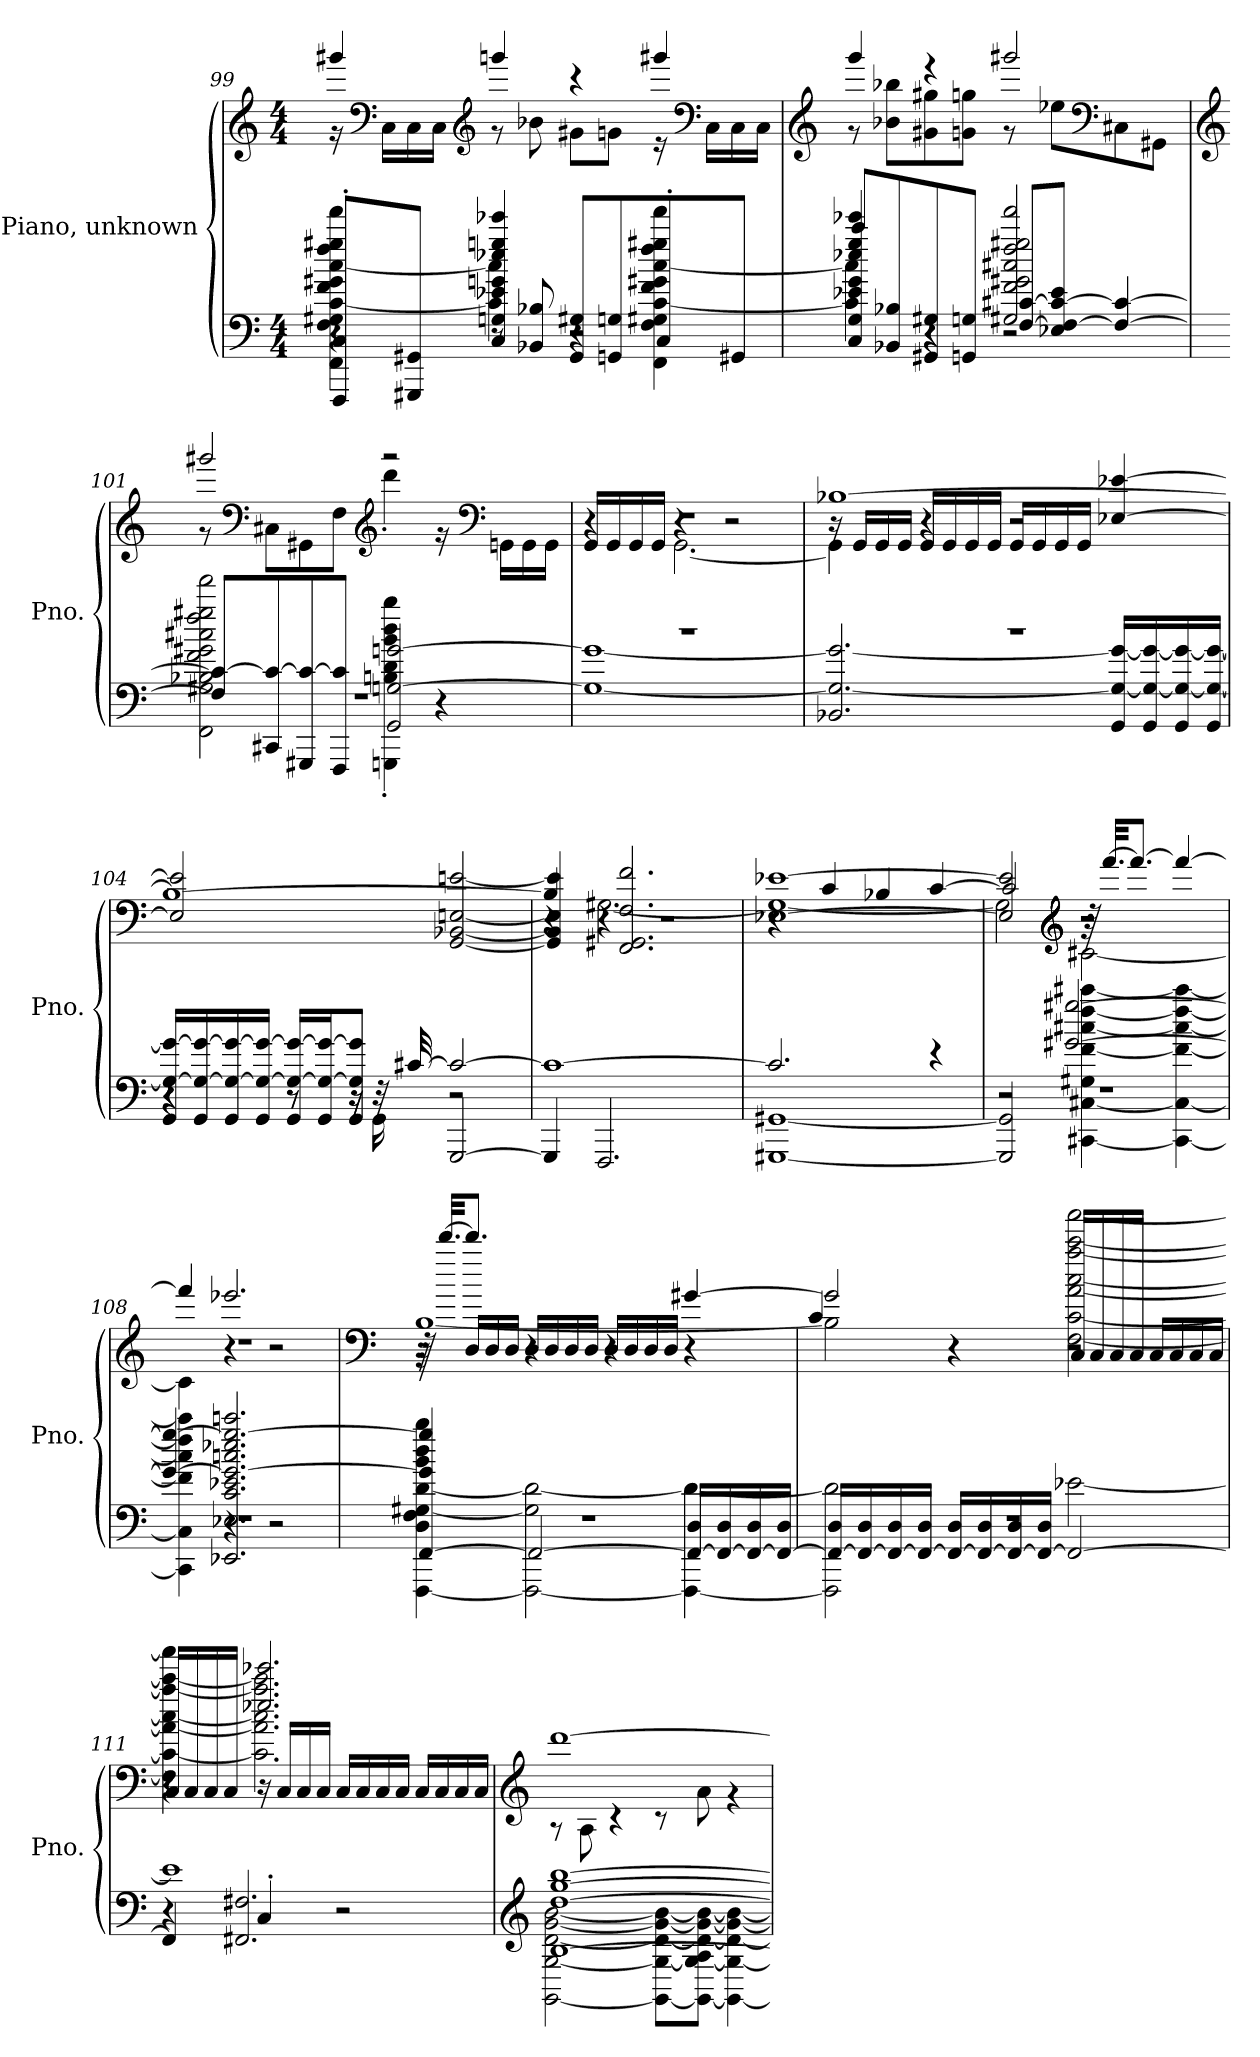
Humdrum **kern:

**kern	**kern
*part1	*part1
*staff2	*staff1
*I"Piano, unknown	*
*I'Pno.	*
!!LO:LB:g=z
*clefF4	*clefG2
*k[]	*k[]
*M4/4	*M4/4
=99	=99
*^	*^
*	*^	*	*
4r	4FF\ 4F\ 4G#X\ [4c\ 4f\ 4g#X\ [4cc\ 4ff\ 4gg#X\ 4fff\	8FFF/' 8C/'L	4ggg#X/	16r
*	*	*	*clefF4	*
.	.	.	.	16C\LL
.	.	8GGG#X/ 8GG#X/J	.	16C\
.	.	.	.	16C\JJ
*	*	*	*clefG2	*
4C/ 4Gn/ 4e-X/ 4gn/ 4ee-X/ 4ggn/ 4eee-X/	4c\] 4cc\]	8r	4gggn/	8r
.	.	8BB-X/ 8B-X/	.	8b-X\
2r	4r	8GG#/ 8G#X/L	4r	8g#X\L
.	.	8GGn/ 8Gn/	.	8gn\J
.	4FF\ 4F\ 4G#X\ [4c\ 4f\ 4g#X\ [4cc\ 4ff\ 4gg#X\ 4fff\	8C'/	4ggg#X/	16r
*	*	*	*clefF4	*
.	.	.	.	16C\LL
.	.	8GG#X/J	.	16C\
.	.	.	.	16C\JJ
=100	=100	=100	=100	=100
*	*	*	*clefG2	*
4C/ 4G/ 4e-X/ 4g/ 4ee-X/ 4gg/ 4eee-X/	4c\] 4cc\]	8ccc/L	4ggg/	8r
.	.	8BB-X/ 8B-X/	.	8b-X\ 8bb-X\L
4r	4r	8GG#X/ 8G#X/	4r	8g#X\ 8gg#X\
.	.	8GGn/ 8Gn/J	.	8gn\ 8ggn\J
2G#X/ 2f/ 2g#X/ 2cc#X/ 2ff/ 2gg#X/ 2fff/	2r	[8F/ [8c#X/L	2ggg#X/	8r
.	.	8E-X/ 8F/_ 8c#/_ 8e-/J	.	8ee-X\L
*	*	*	*clefF4	*
.	.	4F/_ 4c#/_	.	8C#X\
.	.	.	.	8GG#X\J
!!LO:LB:g=z	!!
=101	=101	=101	=101	=101
*	*	*	*clefG2	*
1r	2FF\ 2G#X\ 2B-X\ 2f\ 2g#X\ 2cc#X\ 2ff\ 2gg#X\ 2fff\	8F/] 8c#/_L	2ggg#X/	8r
*	*	*	*clefF4	*
.	.	8CC#X/ 8c#/_	.	8C#X\L
.	.	8GGG#X/ 8c#/_	.	8GG#X\
.	.	8FFF/ 8c#/]J	.	8F\J
*	*	*	*clefG2	*
.	4GGGn\' 4Bn\' 4d\' 4b\' 4dd\' 4bb\'	2GG/ [2Gn/ [2gn/	2r	4ddd'\
.	4r	.	.	16r
*	*	*	*clefF4	*
.	.	.	.	16GGn\LL
.	.	.	.	16GG\
.	.	.	.	16GG\JJ
*	*v	*v	*	*
=102	=102	=102	=102
*	*	*	*^
1r	1G_ 1g_	1r	4r	16GG/LL
.	.	.	.	16GG/
.	.	.	.	16GG/
.	.	.	.	16GG/JJ
.	.	.	[2.GG\	4r
.	.	.	.	2r
!!LO:LB:g=z	!!	!!
=103	=103	=103	=103	=103
1r	2.BB-X/ 2.G/_ 2.g/_	[1B-X	4GG\]	16r
.	.	.	.	16GG/LL
.	.	.	.	16GG/
.	.	.	.	16GG/JJ
.	.	.	4r	16GG/LL
.	.	.	.	16GG/
.	.	.	.	16GG/
.	.	.	.	16GG/JJ
.	.	.	2r	16GG/LL
.	.	.	.	16GG/
.	.	.	.	16GG/
.	.	.	.	16GG/JJ
.	16GG/ 16G/_ 16g/_LL	.	.	[4E-X/ [4e-X/
.	16GG/ 16G/_ 16g/_	.	.	.
.	16GG/ 16G/_ 16g/_	.	.	.
.	16GG/ 16G/_ 16g/_JJ	.	.	.
*	*	*	*v	*v
=104	=104	=104	=104
*	*^	*	*
4r	4r	16GG/ 16G/_ 16g/_LL	1B-_	2E-/] 2e-/]
.	.	16GG/ 16G/_ 16g/_	.	.
.	.	16GG/ 16G/_ 16g/_	.	.
.	.	16GG/ 16G/_ 16g/_JJ	.	.
8r	8r	16GG/ 16G/_ 16g/_LL	.	.
.	.	16GG/ 16G/_ 16g/_J	.	.
16r	16r	8GG/ 8G/] 8g/]J	.	.
32r	16GG\	.	.	.
[32c#X/	.	.	.	.
2c#/_	2r	[2GGG/	.	[2GG/ [2BB-X/ [2En/ [2en/
*	*v	*v	*	*
=105	=105	=105	=105
*	*	*	*^
1c#_	4GGG/]	4B-/]	4r	4GG/] 4BB-/] 4E/] 4e/]
.	2.FFF/	4r	[2.G#X\	2.FF/ 2.GG#X/ 2.F/ 2.f/
.	.	2r	.	.
!!LO:PB:g=z	!!	!!
=106	=106	=106	=106	=106
2.c#/]	[1GGG#X [1GG#X	[1E-X [1e-X	1G#_	4r
.	.	.	.	4c/
.	.	.	.	4B-X/
4r	.	.	.	[4c/
=107	=107	=107	=107	=107
*	*^	*	*	*
1r	2r	2GGG#/] 2GG#/]	2E-/] 2e-/]	2G#\]	2c/]
*	*	*	*clefG2	*	*
.	[4CC#X\ [4C#X\ 4G#X\ [4f\ [4cc#X\ [4ff\ [4ccc#X\	[2g#X/ [2gg#X/	2r	[2c#X\	64r
.	.	.	.	.	[32.fff/KKL
.	.	.	.	.	8.fff/J_
.	4CC#\_ 4C#\_ 4f\_ 4cc#\_ 4ff\_ 4ccc#\_	.	.	.	4fff/_
=108	=108	=108	=108	=108	=108
1r	4CC#\] 4C#\] 4f\] 4cc#\] 4ff\] 4ccc#\]	4g#/_ 4gg#/_	1r	4c#\]	4fff/]
.	4r	2.EE-X/ 2.E-X/ 2.c/ 2.e-X/ 2.g#/_ 2.ccn/ 2.ee-X/ 2.gg#/_ 2.cccn/	.	4r	2.eee-X/
.	2r	.	.	2r	.
!!LO:LB:g=z	!!	!!
=109	=109	=109	=109	=109	=109
*	*	*	*clefF4	*	*
1r	[4FFF\ 4D\ 4F\ [4G#X\ [4d\ 4b\ 4dd\ 4bb\	[4FF/ 4g#/] 4gg#/]	64r	[1B	16r
.	.	.	[32.ddd/KKL	.	.
.	.	.	8.ddd/J]	.	16D/LL
.	.	.	.	.	16D/
.	.	.	.	.	16D/JJ
.	2FFF\_ 2G#\] 2d\_	2FF/_	4r	.	16D/LL
.	.	.	.	.	16D/
.	.	.	.	.	16D/
.	.	.	.	.	16D/JJ
.	.	.	4r	.	16D/LL
.	.	.	.	.	16D/
.	.	.	.	.	16D/
.	.	.	.	.	16D/JJ
.	4FFF\_ 4d\_	16FF/_ 16D/LL	[4g#X/	.	4r
.	.	16FF/_ 16D/	.	.	.
.	.	16FF/_ 16D/	.	.	.
.	.	16FF/_ 16D/JJ	.	.	.
=110	=110	=110	=110	=110	=110
1r	2FFF\] 2d\]	16FF/_ 16D/LL	2g#/]	2B\]	4c/
.	.	16FF/_ 16D/	.	.	.
.	.	16FF/_ 16D/	.	.	.
.	.	16FF/_ 16D/JJ	.	.	.
.	.	16FF/_ 16D/LL	.	.	4r
.	.	16FF/_ 16D/	.	.	.
.	.	16FF/_ 16D/	.	.	.
.	.	16FF/_ 16D/JJ	.	.	.
.	[2e-X\	2FF/_	2r	[2F\ [2c\ [2a\ [2cc\ [2aa\ [2ccc\ [2aaa\	16C/LL
.	.	.	.	.	16C/
.	.	.	.	.	16C/
.	.	.	.	.	16C/JJ
.	.	.	.	.	16C/LL
.	.	.	.	.	16C/
.	.	.	.	.	16C/
.	.	.	.	.	16C/JJ
!!LO:LB:g=z	!!	!!
=111	=111	=111	=111	=111	=111
4r	1e-]	4FF/]	4r	4F\] 4c\_ 4a\_ 4cc\_ 4aa\_ 4ccc\_ 4aaa\]	16C/LL
.	.	.	.	.	16C/
.	.	.	.	.	16C/
.	.	.	.	.	16C/JJ
4C'/	.	2.FF#X/ 2.F#X/	2.ee-X/ 2.eee-X/	2.c\] 2.a\] 2.cc\] 2.aa\] 2.ccc\]	16r
.	.	.	.	.	16C/LL
.	.	.	.	.	16C/
.	.	.	.	.	16C/JJ
2r	.	.	.	.	16C/LL
.	.	.	.	.	16C/
.	.	.	.	.	16C/
.	.	.	.	.	16C/JJ
.	.	.	.	.	16C/LL
.	.	.	.	.	16C/
.	.	.	.	.	16C/
.	.	.	.	.	16C/JJ
*v	*v	*v	*	*	*
*	*v	*v	*v
=112	=112
*clefG2	*clefG2
*^	*^
[1B [1dd [1gg [1bb	[2GG\ [2G\ [2d\ [2g\ [2b\	[1ddd	8r
.	.	.	8A\
.	.	.	4r
.	8GG\_ 8G\_ 8d\_ 8g\_ 8b\_L	.	8r
.	8GG\_ 8G\_ 8A\ 8d\_ 8g\_ 8b\_J	.	8a\
.	4GG\_ 4G\_ 4d\_ 4g\_ 4b\_	.	4r
*v	*v	*	*
*	*v	*v
=	=
*-	*-
